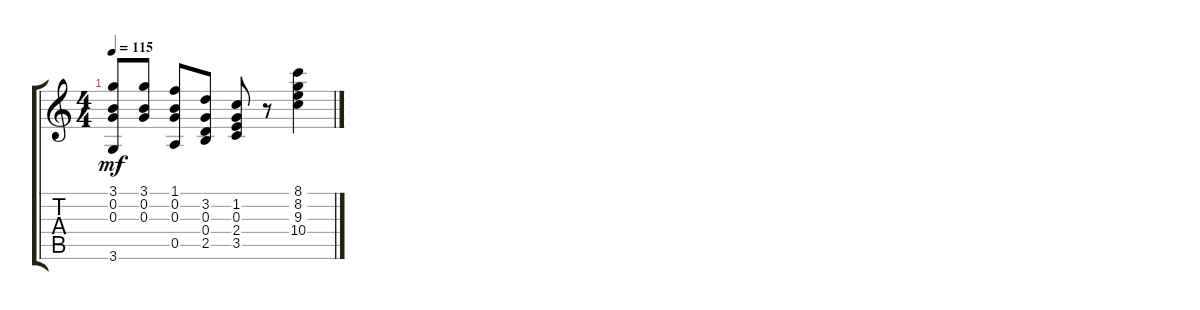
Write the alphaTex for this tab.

\track "" {instrument acousticguitarsteel}
\staff {score tabs}
\tuning (E4 B3 G3 D3 A2 E2) {hide}
\ts (4 4)
\tempo 115
\clef g2
\ks c
(3.1 0.2 0.3 3.6).8{dy mf} (3.1 0.2 0.3).8 (1.1 0.2 0.3 0.5).8 (3.2 0.3 0.4 2.5).8 (1.2 0.3 2.4 3.5).8 r.8 (8.1 8.2 9.3 10.4).4
